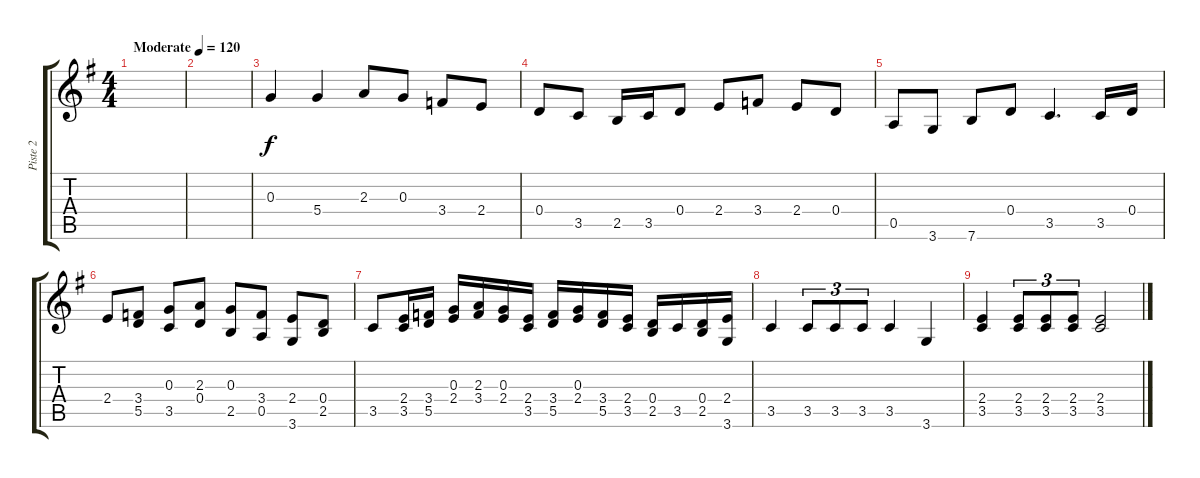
\track ("Piste 2" "Piste 2") {mute instrument contrabass}
\staff {score tabs}
\tuning (E4 B3 G3 D3 A2 E2) {hide}
\ts (4 4)
\tempo (120 "Moderate")
\clef g2
\ks g
|
|
0.3.4 5.4.4 2.3.8 0.3.8 3.4.8 2.4.8 |
0.4.8 3.5.8 2.5.16 3.5.16 0.4.8 2.4.8 3.4.8 2.4.8 0.4.8 |
0.5.8 3.6.8 7.6.8 0.4.8 3.5.4{d} 3.5.16 0.4.16 |
2.4.8 (3.4 5.5).8 (0.3 3.5).8 (2.3 0.4).8 (0.3 2.5).8 (3.4 0.5).8 (2.4 3.6).8 (0.4 2.5).8 |
3.5.8 (2.4 3.5).16 (3.4 5.5).16 (0.3 2.4).16 (2.3 3.4).16 (0.3 2.4).16 (2.4 3.5).16 (3.4 5.5).16 (0.3 2.4).16 (3.4 5.5).16 (2.4 3.5).16 (0.4 2.5).16 3.5.16 (0.4 2.5).16 (2.4 3.6).16 |
3.5.4 3.5.8{tu (3 2)} 3.5.8{tu (3 2)} 3.5.8{tu (3 2)} 3.5.4 3.6.4 |
(2.4 3.5).4 (2.4 3.5).8{tu (3 2)} (2.4 3.5).8{tu (3 2)} (2.4 3.5).8{tu (3 2)} (2.4 3.5).2
